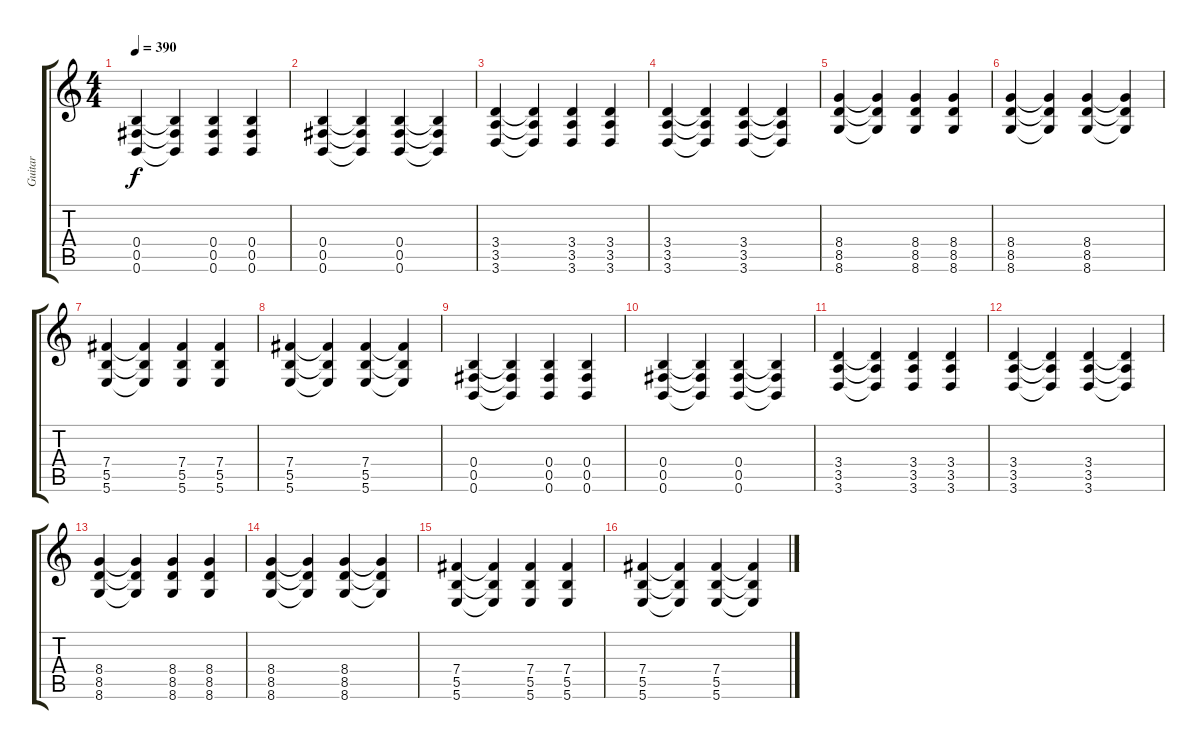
\track ("Guitar" "Guitar") {instrument distortionguitar}
\staff {score tabs}
\tuning (Db4 Ab3 E3 B2 Gb2 B1) {hide}
\ts (4 4)
\tempo 390
\clef g2
\ks c
(0.4 0.5 0.6).4{dy f} (0.4{t} 0.5{t} 0.6{t}).4 (0.4 0.5 0.6).4 (0.4 0.5 0.6).4 |
(0.4 0.5 0.6).4 (0.4{t} 0.5{t} 0.6{t}).4 (0.4 0.5 0.6).4 (0.4{t} 0.5{t} 0.6{t}).4 |
(3.4 3.5 3.6).4 (3.4{t} 3.5{t} 3.6{t}).4 (3.4 3.5 3.6).4 (3.4 3.5 3.6).4 |
(3.4 3.5 3.6).4 (3.4{t} 3.5{t} 3.6{t}).4 (3.4 3.5 3.6).4 (3.4{t} 3.5{t} 3.6{t}).4 |
(8.4 8.5 8.6).4 (8.4{t} 8.5{t} 8.6{t}).4 (8.4 8.5 8.6).4 (8.4 8.5 8.6).4 |
(8.4 8.5 8.6).4 (8.4{t} 8.5{t} 8.6{t}).4 (8.4 8.5 8.6).4 (8.4{t} 8.5{t} 8.6{t}).4 |
(7.4 5.5 5.6).4 (7.4{t} 5.5{t} 5.6{t}).4 (7.4 5.5 5.6).4 (7.4 5.5 5.6).4 |
(7.4 5.5 5.6).4 (7.4{t} 5.5{t} 5.6{t}).4 (7.4 5.5 5.6).4 (7.4{t} 5.5{t} 5.6{t}).4 |
(0.4 0.5 0.6).4 (0.4{t} 0.5{t} 0.6{t}).4 (0.4 0.5 0.6).4 (0.4 0.5 0.6).4 |
(0.4 0.5 0.6).4 (0.4{t} 0.5{t} 0.6{t}).4 (0.4 0.5 0.6).4 (0.4{t} 0.5{t} 0.6{t}).4 |
(3.4 3.5 3.6).4 (3.4{t} 3.5{t} 3.6{t}).4 (3.4 3.5 3.6).4 (3.4 3.5 3.6).4 |
(3.4 3.5 3.6).4 (3.4{t} 3.5{t} 3.6{t}).4 (3.4 3.5 3.6).4 (3.4{t} 3.5{t} 3.6{t}).4 |
(8.4 8.5 8.6).4 (8.4{t} 8.5{t} 8.6{t}).4 (8.4 8.5 8.6).4 (8.4 8.5 8.6).4 |
(8.4 8.5 8.6).4 (8.4{t} 8.5{t} 8.6{t}).4 (8.4 8.5 8.6).4 (8.4{t} 8.5{t} 8.6{t}).4 |
(7.4 5.5 5.6).4 (7.4{t} 5.5{t} 5.6{t}).4 (7.4 5.5 5.6).4 (7.4 5.5 5.6).4 |
(7.4 5.5 5.6).4 (7.4{t} 5.5{t} 5.6{t}).4 (7.4 5.5 5.6).4 (7.4{t} 5.5{t} 5.6{t}).4
